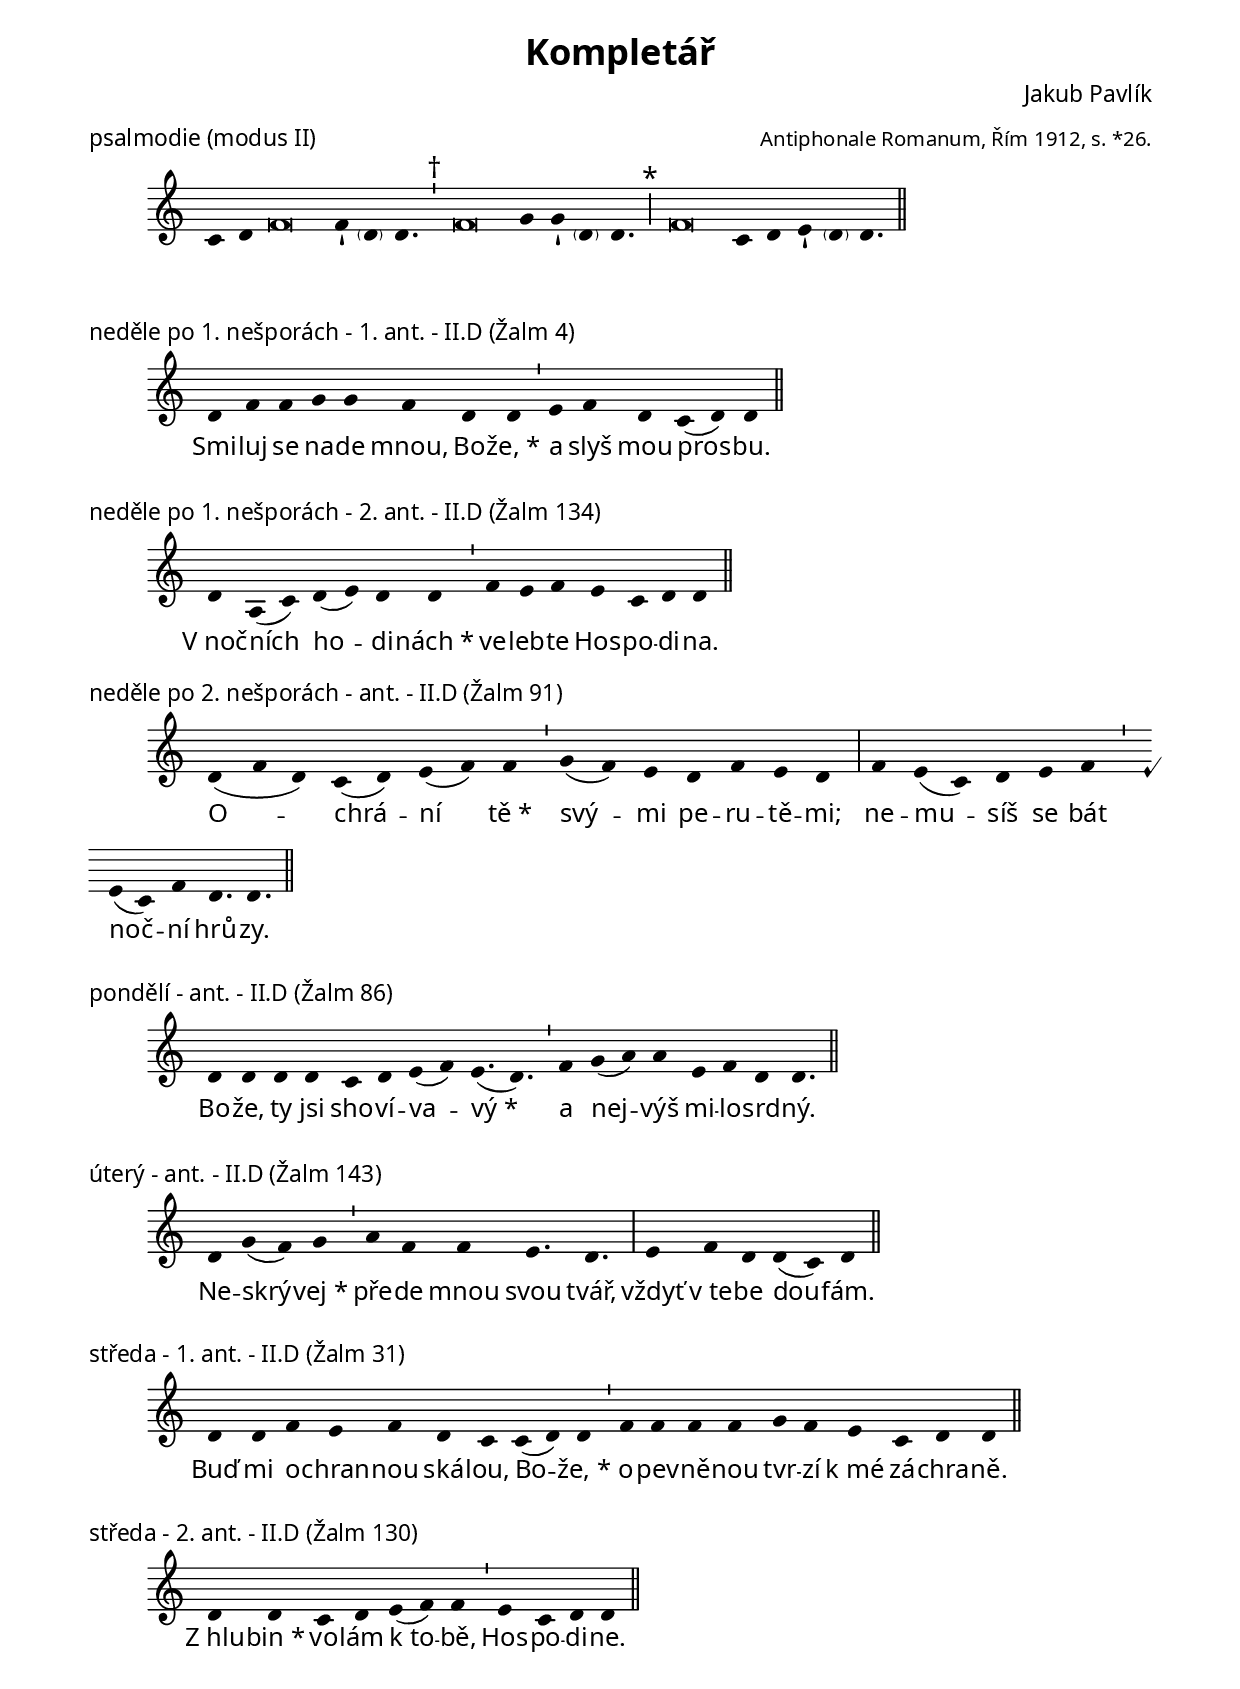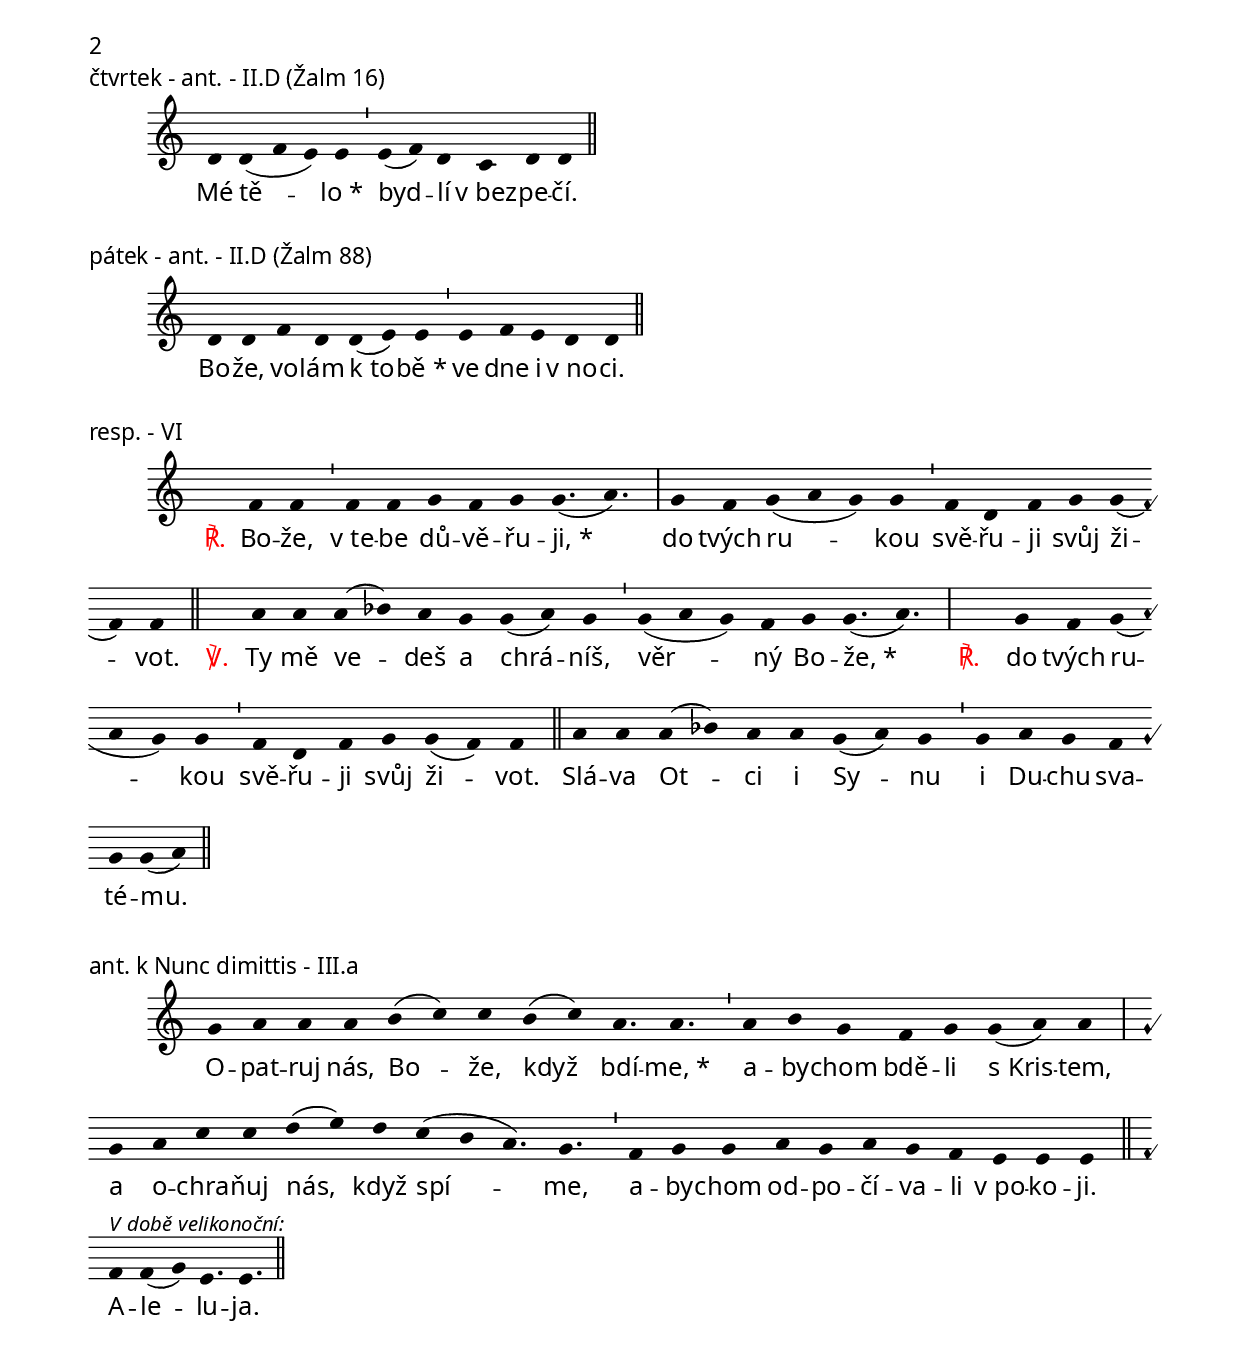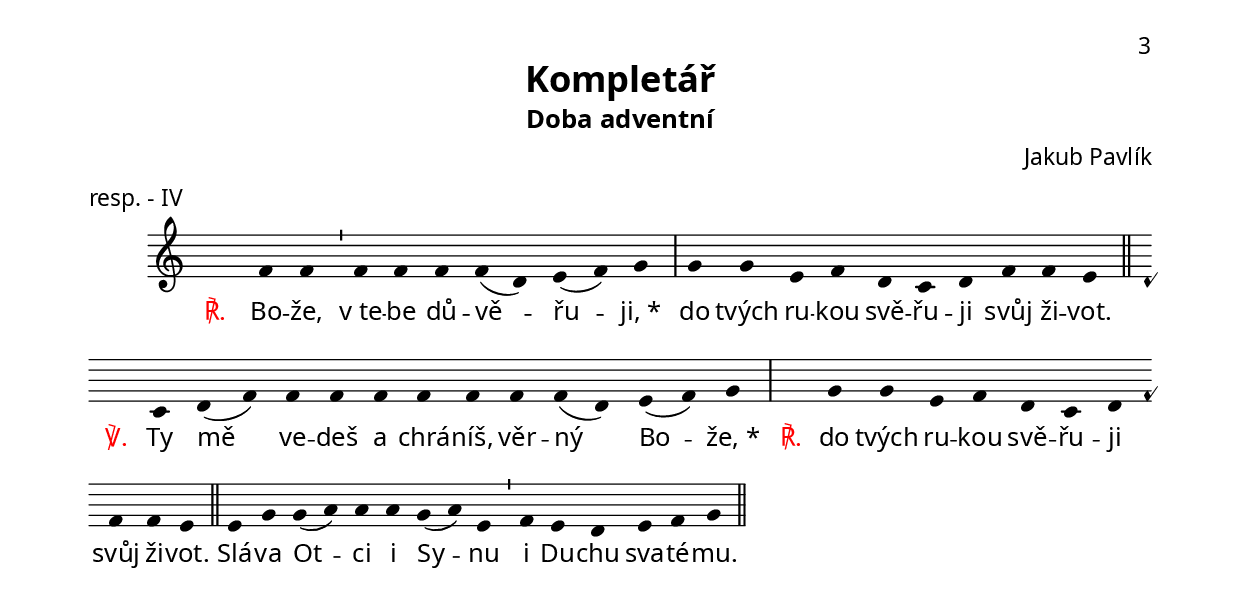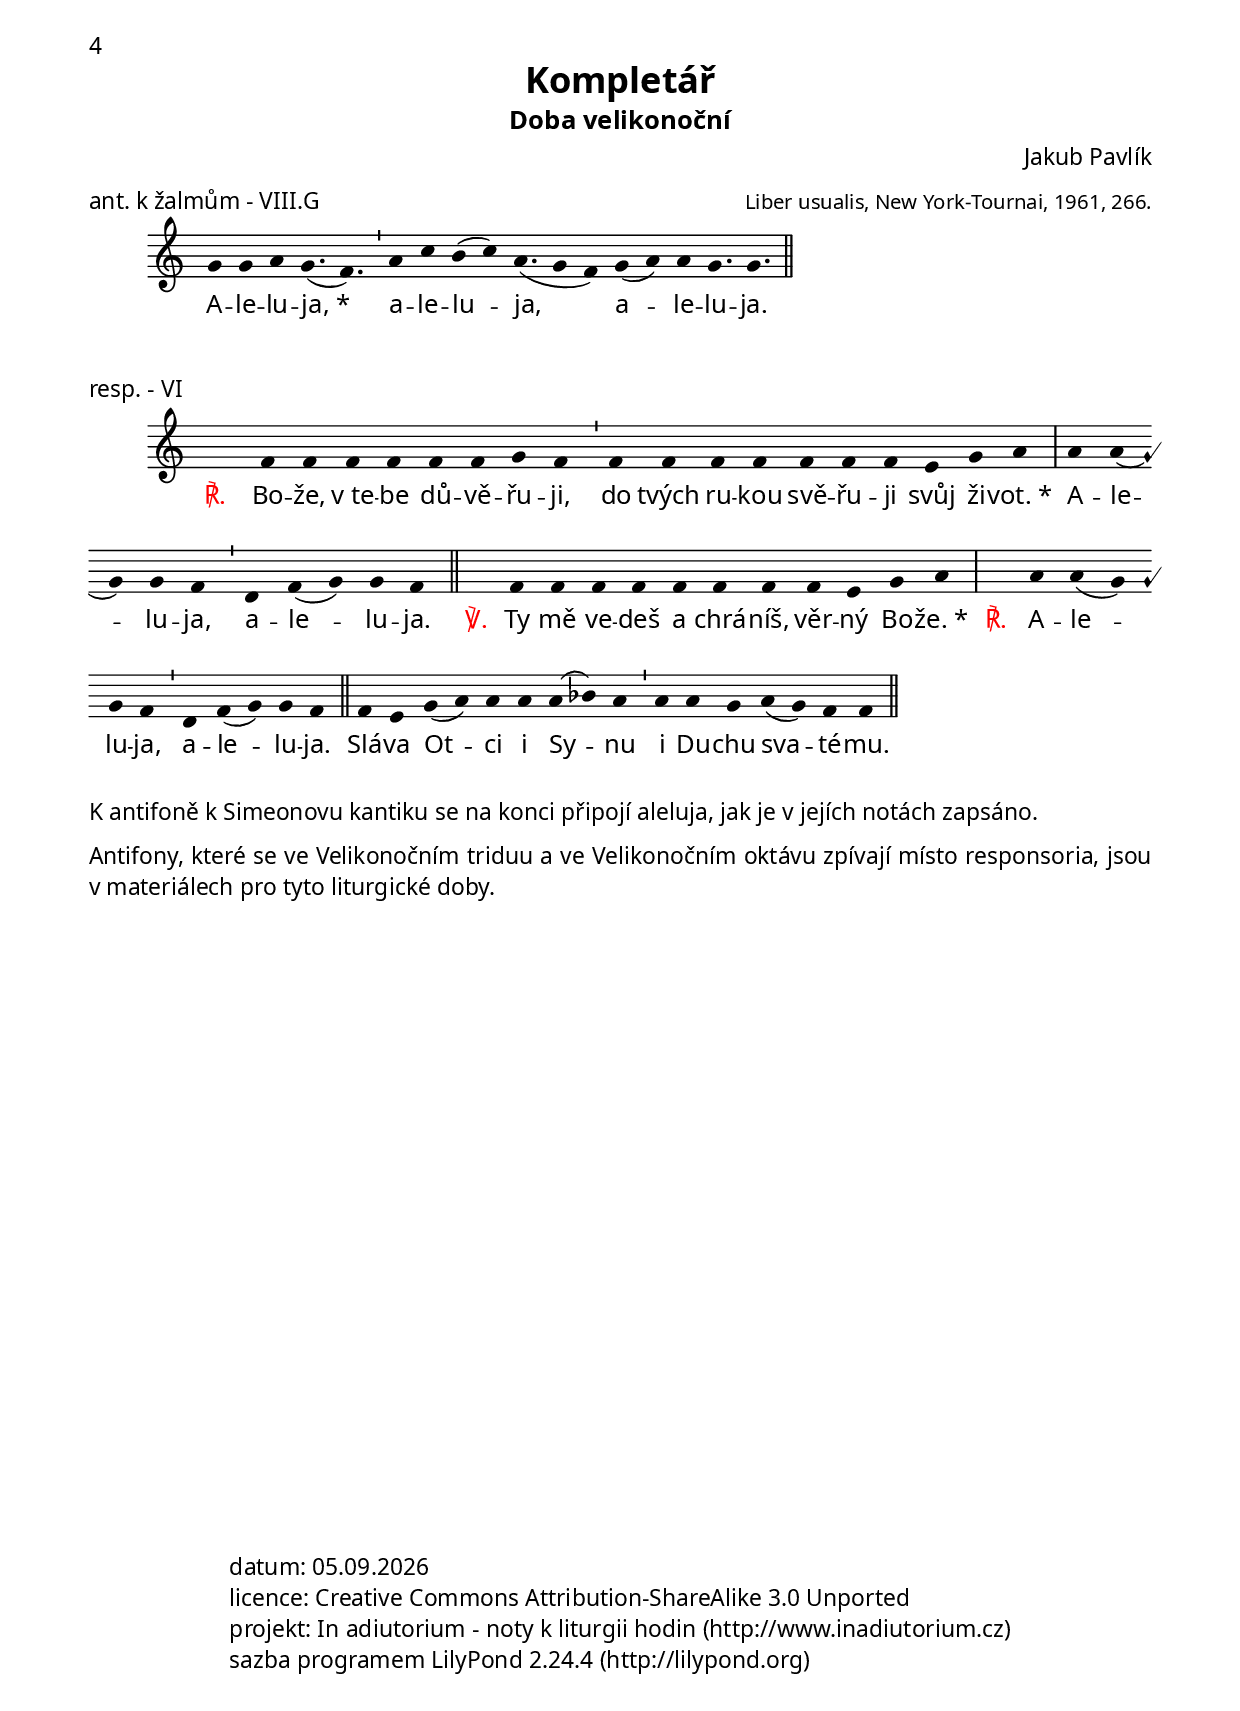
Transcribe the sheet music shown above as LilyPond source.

\version "2.19.4"

\header {
  title = "Kompletář"
  composer = "Jakub Pavlík"
}

\include "spolecne.ly"
\include "dilyresponsorii.ly"

\paper {
  ragged-bottom=##f
  ragged-last-bottom=##t
}

\score {
  \relative c' {
    \choralniRezim

    c d f\breve f4-! \parenthesize d d4. \mark\Dagger \barMin
    f\breve g4 g-! \parenthesize d d4. \mark "*" \barMaior
    f\breve c4 d e-! \parenthesize d d4. \barFinalis
  }
  \header {
    fons_externus = "Antiphonale Romanum, Řím 1912, s. *26."
    quid = "psalmodie"
    modus = "II"
    differentia = ""
    piece = "psalmodie (modus II)"
    id = "psalmodie"
  }
}

%{
\score {
  \relative c' {
    \choralniRezim

    c d f\breve f4-! \parenthesize d d4. \mark\markup\large\Dagger \barMin
    f\breve g4 g-! \parenthesize d d4. \mark\markup\large{*} \barMax
    f\breve c4 d e-! \parenthesize d d4. \barFinalis
  }
  \header {
    quid = "psalmodie"
    modus = "II"
    differentia = ""
    piece = "psalmodie (modus II)"
    id = "psalmodie-proantifonar"
  }
  \layout{
    indent = 0\cm
  }
}
%}

\score {
  \relative c' {
    \choralniRezim

    d4 f f g g f d d \barMin e f d c( d) d \barFinalis
  }
  \addlyrics {
    Smi -- luj se na -- de mnou, Bo -- že,_* a slyš mou pros -- bu.
  }
  \header {
    quid = "neděle po 1. nešporách - 1. ant."
    quidbreve = "1. ant."
    modus = "II"
    differentia = "D"
    psalmus = "Žalm 4"
    id = "nei1"
    piece = \markup\sestavTitulek
  }
}

\score {
  \relative c' {
    \choralniRezim
    d4 a( c) d( e) d d \barMin
    f4 e f e c d d4 \barFinalis
  }
  \addlyrics {
    V_noč -- ních ho -- di -- nách_* ve -- leb -- te Hos -- po -- di -- na.
  }
  \header {
    quid = "neděle po 1. nešporách - 2. ant."
    quidbreve = "2. ant."
    modus = "II"
    differentia = "D"
    psalmus = "Žalm 134"
    piece = \markup\sestavTitulek
    id = "nei2"
  }
}

\score {
  \relative c' {
    \choralniRezim
    d4( f d) c( d) e( f) f \barMin
    g( f) e d f e d \barMax
    f e( c) d e f \barMin
    e( c) f d4. d4. \barFinalis
  }
  \addlyrics {
    O -- chrá -- ní tě_* svý -- mi pe -- ru -- tě -- mi;
    ne -- mu -- síš se bát noč -- ní hrů -- zy.
  }
  \header {
    quid = "neděle po 2. nešporách - ant."
    quidbreve = "ant."
    modus = "II"
    differentia = "D"
    psalmus = "Žalm 91"
    piece = \markup\sestavTitulek
    id = "neii"
  }
}

\score {
  \relative c' {
    \choralniRezim
    d4 d d d c d e( f) e4.( d) \barMin f4 g( a) a e f d d4. \barFinalis
  }
  \addlyrics {
    Bo -- že, ty jsi sho -- ví -- va -- vý_* a nej -- výš mi -- lo -- srd -- ný.
  }
  \header {
    quid = "pondělí - ant."
    quidbreve = "ant."
    modus = "II"
    differentia = "D"
    piece = \markup\sestavTitulek
    psalmus = "Žalm 86"
    id = "po"
  }
}

\score {
  \relative c' {
    \choralniRezim
    d4 g( f) g \barMin a f f e4. d \barMax
    e4 f d d( c) d \barFinalis
  }
  \addlyrics {
    Ne -- skrý -- vej_* pře -- de mnou svou tvář,
    vždyť v_te -- be dou -- fám.
  }
  \header {
    quid = "úterý - ant."
    quidbreve = "ant."
    modus = "II"
    differentia = "D"
    psalmus = "Žalm 143"
    piece = \markup\sestavTitulek
    id = "ut"
  }
}

\score {
  \relative c' {
    \choralniRezim
    d4 d f e f d c c( d) d \barMin
    f f f f g f e c d d \barFinalis
  }
  \addlyrics {
    Buď mi o -- chran -- nou ská -- lou, Bo -- že,_*
    o -- pev -- ně -- nou tvr -- zí k_mé zá -- chra -- ně.
  }
  \header {
    quid = "středa - 1. ant."
    quidbreve = "1. ant."
    modus = "II"
    differentia = "D"
    psalmus = "Žalm 31"
    piece = \markup\sestavTitulek
    id = "st1"
  }
}

\score {
  \relative c' {
    \choralniRezim
    d4 d c d e( f) f \barMin
    e c d d \barFinalis
  }
  \addlyrics {
    Z_hlu -- bin_* vo -- lám k_to -- bě, Hos -- po -- di -- ne.
  }
  \header {
    quid = "středa - 2. ant."
    quidbreve = "2. ant."
    modus = "II"
    differentia = "D"
    psalmus = "Žalm 130"
    piece = \markup\sestavTitulek
    id = "st2"
  }
}

\pageBreak % ZLOM

\score {
  \relative c' {
    \choralniRezim
    d4 d( f e) e \barMin e( f) d c d d \barFinalis
  }
  \addlyrics {
    Mé tě -- lo_* byd -- lí v_bez -- pe -- čí.
  }
  \header {
    quid = "čtvrtek - ant."
    quidbreve = "ant."
    modus = "II"
    differentia = "D"
    psalmus = "Žalm 16"
    piece = \markup\sestavTitulek
    id = "ct"
  }
}

\score {
  \relative c' {
    \choralniRezim
    d4 d f d d( e) e \barMin e f e d d \barFinalis
  }
  \addlyrics {
    Bo -- že, vo -- lám k_to -- bě_* ve dne i v_no -- ci.
  }
  \header {
    quid = "pátek - ant."
    quidbreve = "ant."
    modus = "II"
    differentia = "D"
    psalmus = "Žalm 88"
    piece = \markup\sestavTitulek
    id = "pa"
  }
}

\score {
  \relative c' {
    \choralniRezim

    % R
    \neviditelna f
    f4 f \barMin f f g f g g4.( a) \barMax
    g4 f g( a g) g \barMin f d f g g( f) f \barFinalis
    % V
    \neviditelna a
    a4 a a( bes) a g g( a) g \barMin g( a g) f g g4.( a) \barMax
    % R
    \neviditelna g
    g4 f g( a g) g \barMin f d f g g( f) f \barFinalis
    % Slava
    \respVIdoxologie \barFinalis
  }
  \addlyrics {
    \Response Bo -- že, v_te -- be dů -- vě -- řu -- ji,_*
    do tvých ru -- kou svě -- řu -- ji svůj ži -- vot.
    \Verse Ty mě ve -- deš a chrá -- níš, věr -- ný Bo -- že,_*
    \Response do tvých ru -- kou svě -- řu -- ji svůj ži -- vot.
    \textRespDoxologie
  }
  \header {
    quid = "resp."
    modus = "VI"
    piece = \markup {\sestavTitulekResp}
    id = "resp"
  }
}

\score {
  \relative c'' {
    \choralniRezim
    g4 a a a b( c) c b( c) a4. a \barMin
    a4 b g f g g( a) a \barMax
    g a c c d( e) d c( b a4.) g \barMin
    f4 g g a g a g f e e e \barFinalis
    f^\rubrVelikAleluja f( g) e4. e \barFinalis
  }
  \addlyrics {
    O -- pat -- ruj nás, Bo -- že, když bdí -- me,_*
    a -- by -- chom bdě -- li s_Kris -- tem,
    a o -- chra -- ňuj nás, když spí -- me,
    a -- by -- chom od -- po -- čí -- va -- li v_po -- ko -- ji.
    A -- le -- lu -- ja.
  }
  \header {
    quid = "ant. k Nunc dimittis"
    quidbreve = "ant."
    modus = "III"
    differentia = "a"
    psalmus = "Nunc dimittis"
    piece = \markup {\sestavTitulekBezZalmu}
    id = "sim"
  }
}

\bookpart {
  \header {
    subtitle = "Doba adventní"
  }

  \score {
    \relative c' {
      \choralniRezim

      % R
      \neviditelna f
      f4 f \barMin f f f f( d) e( f) g \barMax
      g g e f d c d f f e \barFinalis
      % V
      \neviditelna d
      c d( f) f f f f f f f( d) e( f) g \barMax
      % R
      \neviditelna g
      g g e f d c d f f e \barFinalis
      % Slava
      \respIVdoxologie \barFinalis
    }
    \addlyrics {
      \Response Bo -- že, v_te -- be dů -- vě -- řu -- ji,_*
      do tvých ru -- kou svě -- řu -- ji svůj ži -- vot.
      \Verse Ty mě ve -- deš a chrá -- níš, věr -- ný Bo -- že,_*
      \Response do tvých ru -- kou svě -- řu -- ji svůj ži -- vot.
      \textRespDoxologie
    }
    \header {
      quid = "resp."
      modus = "IV"
      piece = \markup {\sestavTitulekResp}
      id = "resp-adv"
    }
  }
}

\bookpart {
  \header {
    subtitle = "Doba velikonoční"
  }

  % Tato cast obsahuje mene not a proto je lepsi, aby se, narozdil
  % od prvni casti, noty neroztahovaly na celou stranku, ale byly
  % nakupene nahore:
  \paper {
    ragged-bottom=##f
    ragged-last-bottom=##t
  }

  \score {
    \relative c'' {
      \choralniRezim
      g4 g a g4.( f) \barMin
      a4 c b( c) a4.( g4 f)
      g( a) a g4. g \barFinalis
    }
    \addlyrics {
      A -- le -- lu -- ja,_*
      a -- le -- lu -- ja,
      a -- le -- lu -- ja.
    }
    \header {
      quid = "ant. k žalmům"
      quidbreve = "ant."
      modus = "VIII"
      differentia = "G"
      psalmus = ""
      id = "pasch"
      piece = \markup {\sestavTitulekBezZalmu}
      fons_externus = "Liber usualis, New York-Tournai, 1961, 266."
    }
  }

  \score {
    \relative c' {
      \choralniRezim

      % R
      \neviditelna f
      f4 f f f f f g f \barMin
      f f f f f f f e g a \barMax
      \respVIalelujaResponsum \barFinalis
      % V
      \neviditelna f
      f4 f f f f f f f e g a \barMax
      % R
      \neviditelna a
      \respVIalelujaResponsum \barFinalis
      % Slava
      \respVIalelujaDoxologie \barFinalis
    }
    \addlyrics {
      \Response Bo -- že, v_te -- be dů -- vě -- řu -- ji,
      do tvých ru -- kou svě -- řu -- ji svůj ži -- vot._* \textRespAleluja
      \Verse Ty mě ve -- deš a chrá -- níš, věr -- ný Bo -- že._*
      \Response \textRespAleluja
      \textRespDoxologie
    }
    \header {
      quid = "resp."
      modus = "VI"
      id = "paschresp"
      piece = \markup {\sestavTitulekResp}
    }
  }

  \markup\justify {K antifoně k Simeonovu kantiku se na konci připojí aleluja,
  jak je v jejích notách zapsáno.}

  \markup\justify {Antifony, které se ve Velikonočním triduu
  a ve Velikonočním oktávu zpívají místo responsoria, jsou
  "v materiálech" pro tyto liturgické doby.}
}